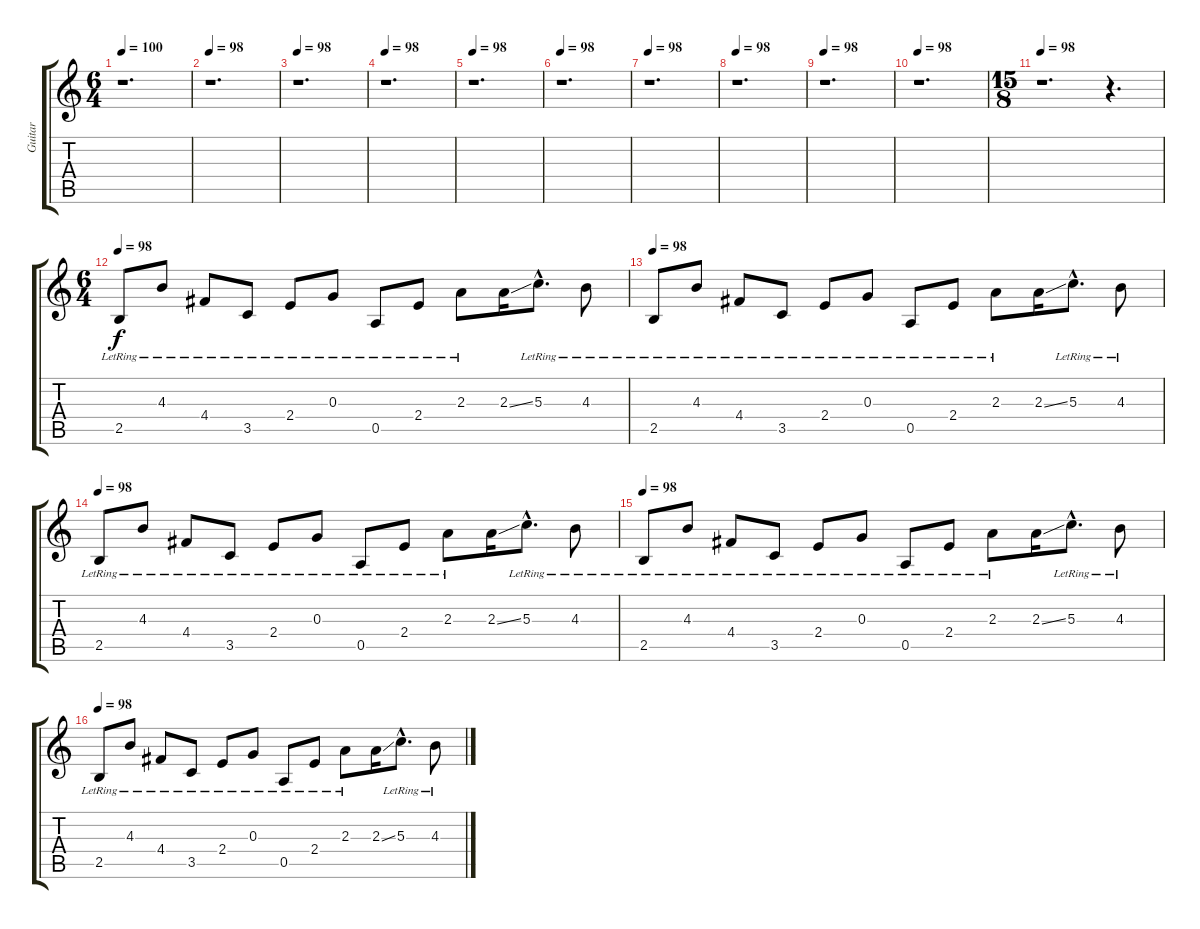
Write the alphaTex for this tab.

\track ("Guitar" "Guitar") {instrument acousticguitarsteel}
\staff {score tabs}
\tuning (E4 B3 G3 D3 A2 E2) {hide}
\ts (6 4)
\tempo 100
\clef g2
\ks c
r.1{d dy f} |
\tempo 98
r.1{d} |
\tempo 98
r.1{d} |
\tempo 98
r.1{d} |
\tempo 98
r.1{d} |
\tempo 98
r.1{d} |
\tempo 98
r.1{d} |
\tempo 98
r.1{d} |
\tempo 98
r.1{d} |
\tempo 98
r.1{d} |
\ts (15 8)
\tempo 98
r.1{d} r.4{d} |
\ts (6 4)
\tempo 98
2.5{lr}.8 4.3{lr}.8 4.4{lr}.8 3.5{lr}.8 2.4{lr}.8 0.3{lr}.8 0.5{lr}.8 2.4{lr}.8 2.3{lr}.8 2.3{ss}.16 5.3{hac lr}.8{d} 4.3{lr}.8 |
\tempo 98
2.5{lr}.8 4.3{lr}.8 4.4{lr}.8 3.5{lr}.8 2.4{lr}.8 0.3{lr}.8 0.5{lr}.8 2.4{lr}.8 2.3{lr}.8 2.3{ss}.16 5.3{hac lr}.8{d} 4.3{lr}.8 |
\tempo 98
2.5{lr}.8 4.3{lr}.8 4.4{lr}.8 3.5{lr}.8 2.4{lr}.8 0.3{lr}.8 0.5{lr}.8 2.4{lr}.8 2.3{lr}.8 2.3{ss}.16 5.3{hac lr}.8{d} 4.3{lr}.8 |
\tempo 98
2.5{lr}.8 4.3{lr}.8 4.4{lr}.8 3.5{lr}.8 2.4{lr}.8 0.3{lr}.8 0.5{lr}.8 2.4{lr}.8 2.3{lr}.8 2.3{ss}.16 5.3{hac lr}.8{d} 4.3{lr}.8 |
\tempo 98
2.5{lr}.8 4.3{lr}.8 4.4{lr}.8 3.5{lr}.8 2.4{lr}.8 0.3{lr}.8 0.5{lr}.8 2.4{lr}.8 2.3{lr}.8 2.3{ss}.16 5.3{hac lr}.8{d} 4.3{lr}.8
